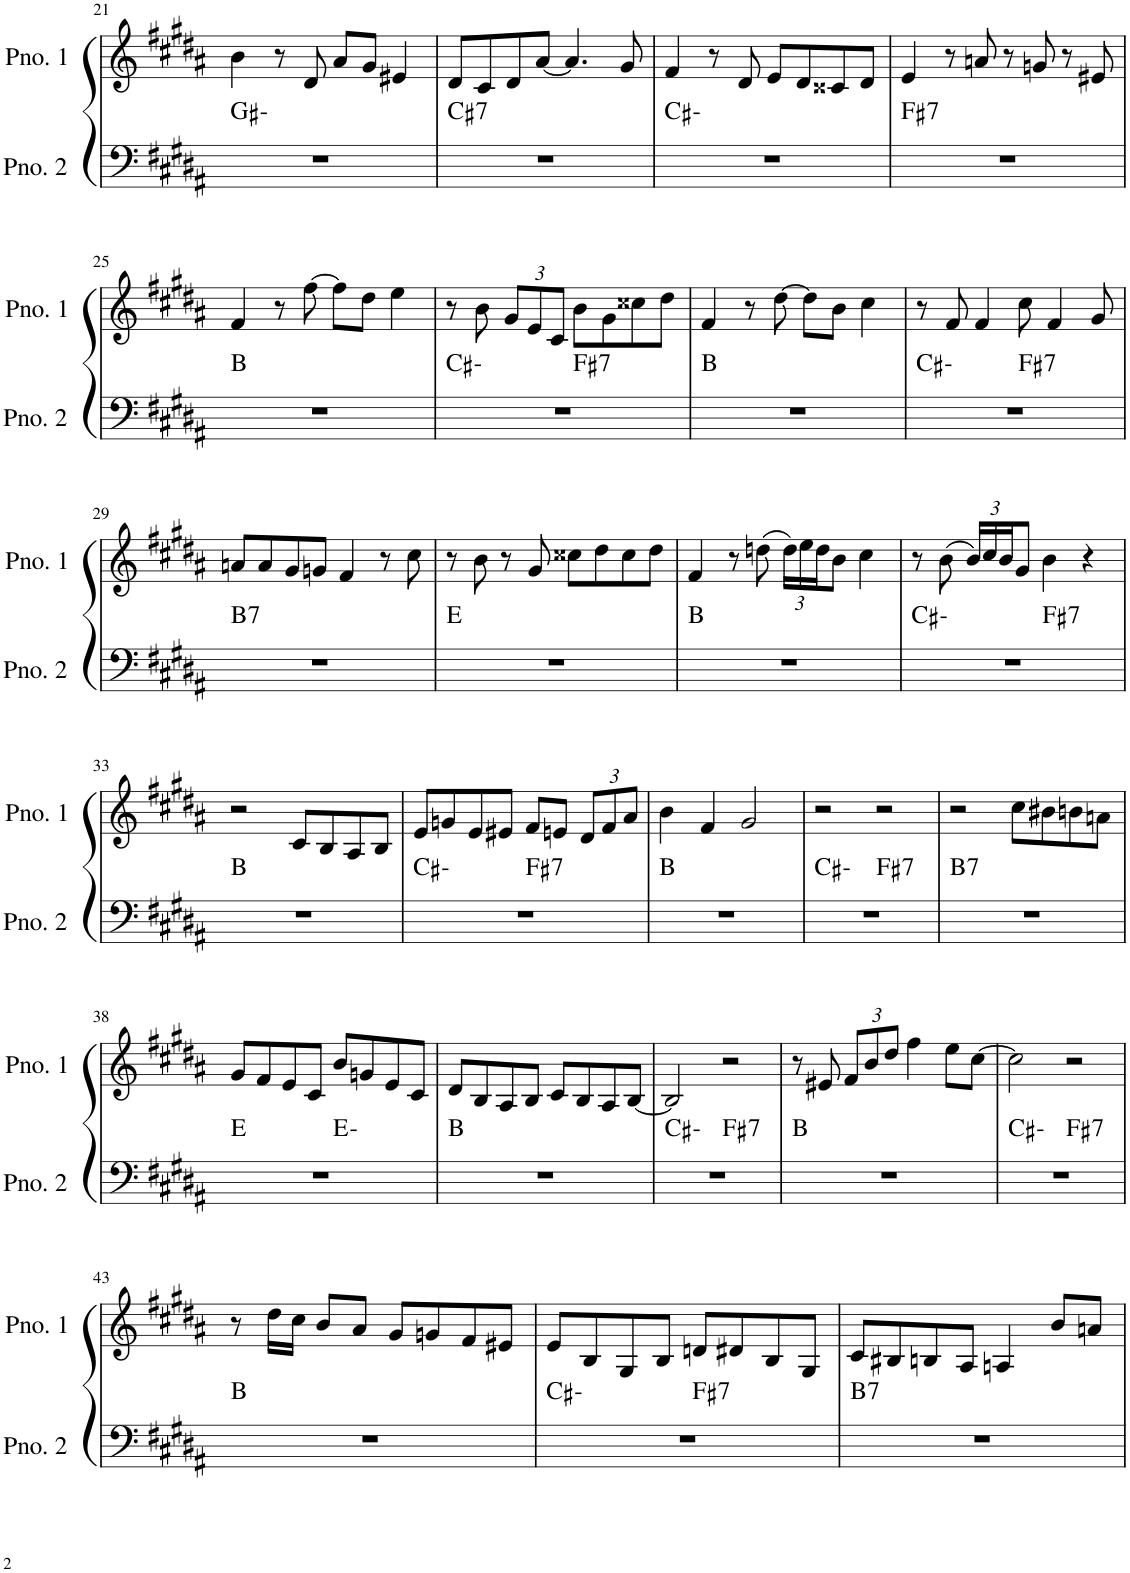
**kern	**harte	**kern
*part2	*part2	*part1
*staff2	*	*staff1
*I"ピアノ 2	*	*I"ピアノ 1
!!LO:PB:g=z
*clefF4	*	*clefG2
*k[f#c#g#d#a#]	*	*k[f#c#g#d#a#]
*M4/4	*	*M4/4
=21	=21	=21
1r	G#:min	4b\
.	.	8r
.	.	8d#/
.	.	8a#/L
.	.	8g#/J
.	.	4e#X/
=22	=22	=22
!	!LO:H:kt=7	!
1r	C#:7	8d#/L
.	.	8c#/
.	.	8d#/
.	.	[8a#/J
.	.	4.a#/]
.	.	8g#/
=23	=23	=23
1r	C#:min	4f#/
.	.	8r
.	.	8d#/
.	.	8e/L
.	.	8d#/
.	.	8c##X/
.	.	8d#/J
=24	=24	=24
!	!LO:H:kt=7	!
1r	F#:7	4e/
.	.	8r
.	.	8an/
.	.	8r
.	.	8gn/
.	.	8r
.	.	8e#X/
!!LO:LB:g=z
=25	=25	=25
1r	B:maj	4f#/
.	.	8r
.	.	[8ff#\
.	.	8ff#\L]
.	.	8dd#\J
.	.	4ee\
=26	=26	=26
*^	*	*
1r	2ryy	C#:min	8r
.	.	.	8b\
*	*	*	*Xbrackettup
.	.	.	12g#/L
.	.	.	12e/
.	.	.	12c#/J
!	!	!LO:H:kt=7	!
.	2ryy	F#:7	8b\L
.	.	.	8g#\
.	.	.	8cc##X\
.	.	.	8dd#\J
*v	*v	*	*
=27	=27	=27
1r	B:maj	4f#/
.	.	8r
.	.	[8dd#\
.	.	8dd#\L]
.	.	8b\J
.	.	4cc#\
=28	=28	=28
*^	*	*
1r	2ryy	C#:min	8r
.	.	.	8f#/
.	.	.	4f#/
!	!	!LO:H:kt=7	!
.	2ryy	F#:7	8cc#\
.	.	.	4f#/
.	.	.	8g#/
!!LO:LB:g=z
=29	=29	=29	=29
!	!	!LO:H:kt=7	!
*v	*v	*	*
1r	B:7	8an/L
.	.	8a/
.	.	8g#/
.	.	8gn/J
.	.	4f#/
.	.	8r
.	.	8cc#\
=30	=30	=30
1r	E:maj	8r
.	.	8b\
.	.	8r
.	.	8g#/
.	.	8cc##X\L
.	.	8dd#\
.	.	8cc##\
.	.	8dd#\J
=31	=31	=31
1r	B:maj	4f#/
.	.	8r
.	.	(8ddn\
.	.	24dd\LL)
.	.	24ee\
.	.	24dd\J
.	.	8b\J
.	.	4cc#\
=32	=32	=32
*^	*	*
1r	2ryy	C#:min	8r
.	.	.	(8b\
.	.	.	24b/LL)
.	.	.	24cc#/
.	.	.	24b/J
.	.	.	8g#/J
!	!	!LO:H:kt=7	!
.	2ryy	F#:7	4b\
.	.	.	4r
*v	*v	*	*
!!LO:LB:g=z
=33	=33	=33
1r	B:maj	2r
.	.	8c#/L
.	.	8B/
.	.	8A#/
.	.	8B/J
=34	=34	=34
*^	*	*
1r	2ryy	C#:min	8e/L
.	.	.	8gn/
.	.	.	8e/
.	.	.	8e#X/J
!	!	!LO:H:kt=7	!
.	2ryy	F#:7	8f#/L
.	.	.	8en/J
.	.	.	12d#/L
.	.	.	12f#/
.	.	.	12a#/J
*v	*v	*	*
=35	=35	=35
1r	B:maj	4b\
.	.	4f#/
.	.	2g#/
=36	=36	=36
*^	*	*
1r	2ryy	C#:min	2r
!	!	!LO:H:kt=7	!
.	2ryy	F#:7	2r
=37	=37	=37	=37
!	!	!LO:H:kt=7	!
*v	*v	*	*
1r	B:7	2r
.	.	8cc#\L
.	.	8b#X\
.	.	8bn\
.	.	8an\J
!!LO:LB:g=z
=38	=38	=38
*^	*	*
1r	2ryy	E:maj	8g#/L
.	.	.	8f#/
.	.	.	8e/
.	.	.	8c#/J
.	2ryy	E:min	8b/L
.	.	.	8gn/
.	.	.	8e/
.	.	.	8c#/J
*v	*v	*	*
=39	=39	=39
1r	B:maj	8d#/L
.	.	8B/
.	.	8A#/
.	.	8B/J
.	.	8c#/L
.	.	8B/
.	.	8A#/
.	.	[8B/J
=40	=40	=40
*^	*	*
1r	2ryy	C#:min	2B/]
!	!	!LO:H:kt=7	!
.	2ryy	F#:7	2r
*v	*v	*	*
=41	=41	=41
1r	B:maj	8r
.	.	8e#X/
.	.	12f#/L
.	.	12b/
.	.	12dd#/J
.	.	4ff#\
.	.	8ee\L
.	.	[8cc#\J
=42	=42	=42
*^	*	*
1r	2ryy	C#:min	2cc#\]
!	!	!LO:H:kt=7	!
.	2ryy	F#:7	2r
*v	*v	*	*
!!LO:LB:g=z
=43	=43	=43
1r	B:maj	8r
.	.	16dd#\LL
.	.	16cc#\JJ
.	.	8b/L
.	.	8a#/J
.	.	8g#/L
.	.	8gn/
.	.	8f#/
.	.	8e#X/J
=44	=44	=44
*^	*	*
1r	2ryy	C#:min	8e/L
.	.	.	8B/
.	.	.	8G#/
.	.	.	8B/J
!	!	!LO:H:kt=7	!
.	2ryy	F#:7	8dn/L
.	.	.	8d#X/
.	.	.	8B/
.	.	.	8G#/J
=45	=45	=45	=45
!	!	!LO:H:kt=7	!
*v	*v	*	*
1r	B:7	8c#/L
.	.	8B#X/
.	.	8Bn/
.	.	8A#/J
.	.	4An/
.	.	8b/L
.	.	8an/J
=	=	=
*-	*-	*-
